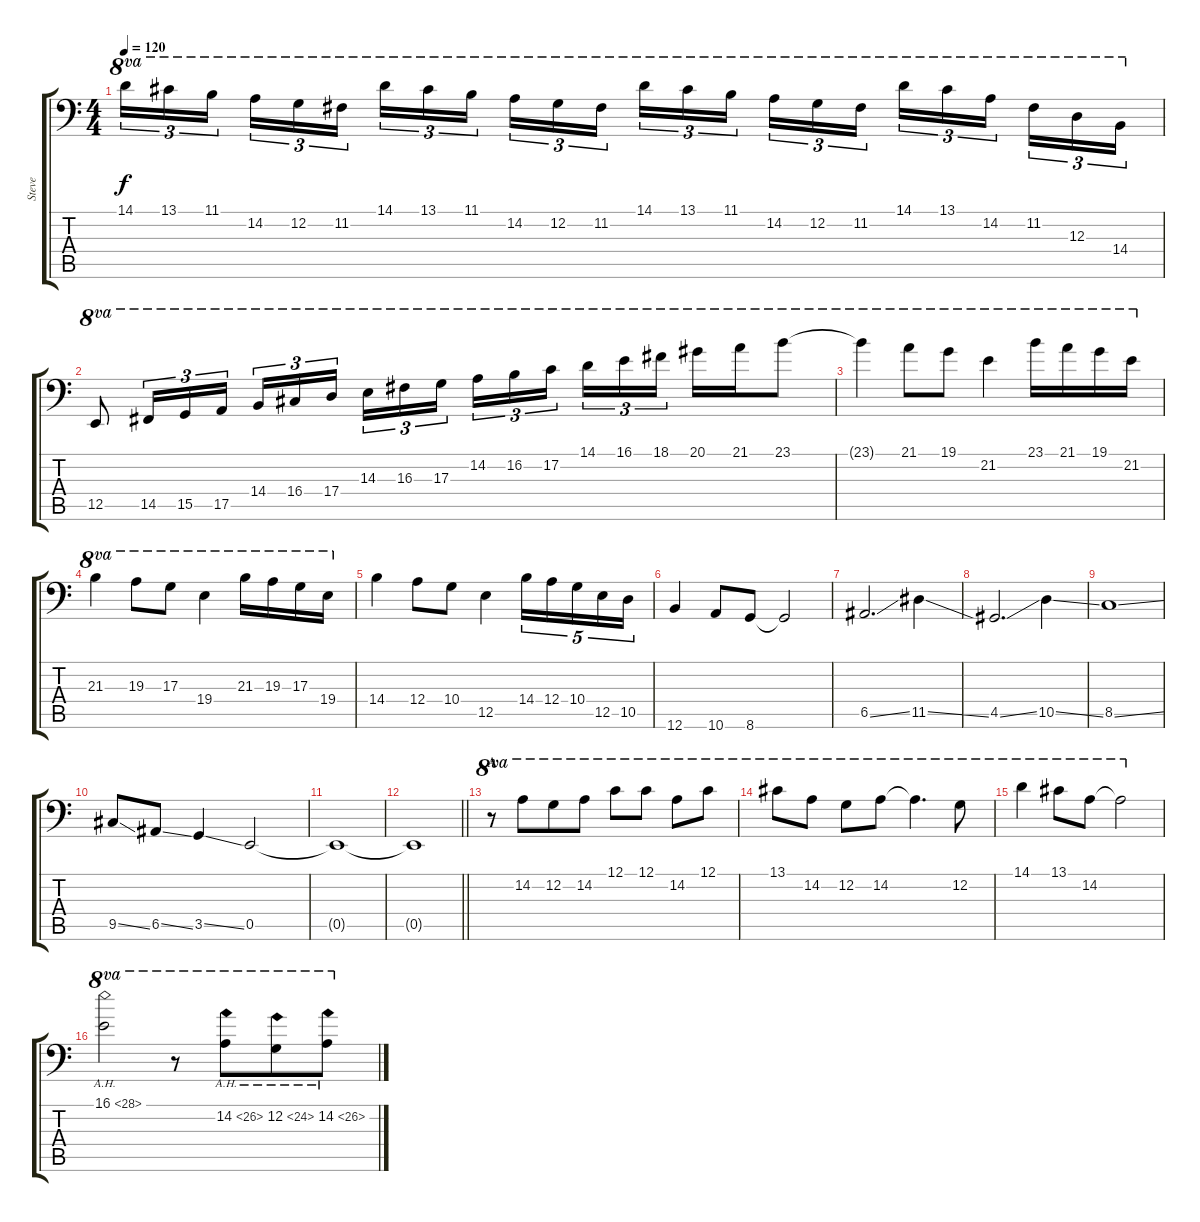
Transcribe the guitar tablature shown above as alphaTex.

\track ("Steve" "Steve") {instrument electricbassfinger}
\staff {score tabs}
\tuning (C3 G2 D2 A1 E1 B0) {hide}
\ts (4 4)
\tempo 120
\clef f4
\ks c
14.1.16{tu (3 2) ot 8va dy f} 13.1.16{tu (3 2) ot 8va} 11.1.16{tu (3 2) ot 8va beam splitsecondary} 14.2.16{tu (3 2) ot 8va} 12.2.16{tu (3 2) ot 8va} 11.2.16{tu (3 2) ot 8va} 14.1.16{tu (3 2) ot 8va} 13.1.16{tu (3 2) ot 8va} 11.1.16{tu (3 2) ot 8va beam splitsecondary} 14.2.16{tu (3 2) ot 8va} 12.2.16{tu (3 2) ot 8va} 11.2.16{tu (3 2) ot 8va} 14.1.16{tu (3 2) ot 8va} 13.1.16{tu (3 2) ot 8va} 11.1.16{tu (3 2) ot 8va beam splitsecondary} 14.2.16{tu (3 2) ot 8va} 12.2.16{tu (3 2) ot 8va} 11.2.16{tu (3 2) ot 8va} 14.1.16{tu (3 2) ot 8va} 13.1.16{tu (3 2) ot 8va} 14.2.16{tu (3 2) ot 8va beam splitsecondary} 11.2.16{tu (3 2) ot 8va} 12.3.16{tu (3 2) ot 8va} 14.4.16{tu (3 2) ot 8va} |
12.5.8{ot 8va} 14.5.16{tu (3 2) ot 8va} 15.5.16{tu (3 2) ot 8va} 17.5.16{tu (3 2) ot 8va} 14.4.16{tu (3 2) ot 8va} 16.4.16{tu (3 2) ot 8va} 17.4.16{tu (3 2) ot 8va beam splitsecondary} 14.3.16{tu (3 2) ot 8va} 16.3.16{tu (3 2) ot 8va} 17.3.16{tu (3 2) ot 8va} 14.2.16{tu (3 2) ot 8va} 16.2.16{tu (3 2) ot 8va} 17.2.16{tu (3 2) ot 8va beam splitsecondary} 14.1.16{tu (3 2) ot 8va} 16.1.16{tu (3 2) ot 8va} 18.1.16{tu (3 2) ot 8va} 20.1.16{ot 8va} 21.1.16{ot 8va} 23.1.8{ot 8va} |
23.1{t}.4{ot 8va} 21.1.8{ot 8va} 19.1.8{ot 8va} 21.2.4{ot 8va} 23.1.16{ot 8va} 21.1.16{ot 8va} 19.1.16{ot 8va} 21.2.16{ot 8va} |
21.3.4{ot 8va} 19.3.8{ot 8va} 17.3.8{ot 8va} 19.4.4{ot 8va} 21.3.16{ot 8va} 19.3.16{ot 8va} 17.3.16{ot 8va} 19.4.16{ot 8va} |
14.4.4 12.4.8 10.4.8 12.5.4 14.4.16{tu (5 4)} 12.4.16{tu (5 4)} 10.4.16{tu (5 4)} 12.5.16{tu (5 4)} 10.5.16{tu (5 4)} |
12.6.4 10.6.8 8.6.8 8.6{t}.2 |
6.5{ss}.2{d} 11.5{ss}.4 |
4.5{ss}.2{d} 10.5{ss}.4 |
8.5{ss}.1 |
9.5{ss}.8 6.5{ss}.8 3.5{ss}.4 0.5.2 |
0.5{t}.1 |
\barLineRight lightlight
0.5{t}.1 |
\section ("" "A")
r.8{ot 8va} 14.2.8{ot 8va beam merge} 12.2.8{ot 8va} 14.2.8{ot 8va} 12.1.8{ot 8va} 12.1.8{ot 8va} 14.2.8{ot 8va} 12.1.8{ot 8va} |
13.1.8{ot 8va} 14.2.8{ot 8va} 12.2.8{ot 8va} 14.2.8{ot 8va} 14.2{t}.4{d ot 8va} 12.2.8{ot 8va} |
14.1.4{ot 8va} 13.1.8{ot 8va} 14.2.8{ot 8va} 14.2{t}.2{ot 8va} |
16.1{ah 12}.2{ot 8va} r.8{ot 8va} 14.2{ah 12}.8{ot 8va beam merge} 12.2{ah 12}.8{ot 8va} 14.2{ah 12}.8{ot 8va}
